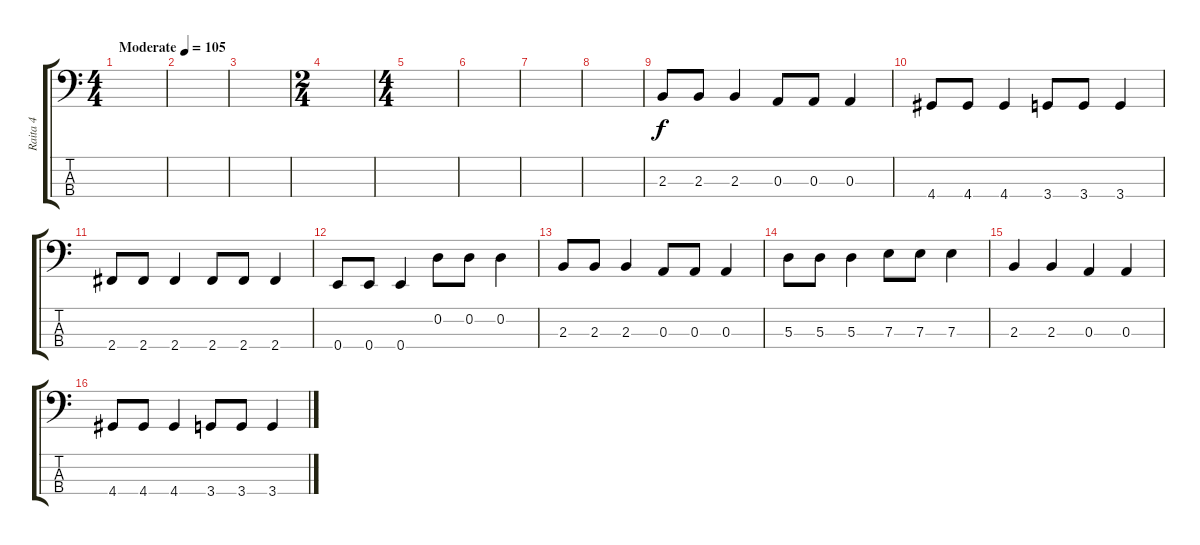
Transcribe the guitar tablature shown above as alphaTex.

\track ("Raita 4" "Raita 4") {instrument electricbassfinger}
\staff {score tabs}
\tuning (G2 D2 A1 E1) {hide}
\ts (4 4)
\tempo (105 "Moderate")
\clef f4
\ks c
|
|
|
\ts (2 4)
|
\ts (4 4)
|
|
|
|
2.3.8 2.3.8 2.3.4 0.3.8 0.3.8 0.3.4 |
4.4.8 4.4.8 4.4.4 3.4.8 3.4.8 3.4.4 |
2.4.8 2.4.8 2.4.4 2.4.8 2.4.8 2.4.4 |
0.4.8 0.4.8 0.4.4 0.2.8 0.2.8 0.2.4 |
2.3.8 2.3.8 2.3.4 0.3.8 0.3.8 0.3.4 |
5.3.8 5.3.8 5.3.4 7.3.8 7.3.8 7.3.4 |
2.3.4 2.3.4 0.3.4 0.3.4 |
4.4.8 4.4.8 4.4.4 3.4.8 3.4.8 3.4.4
